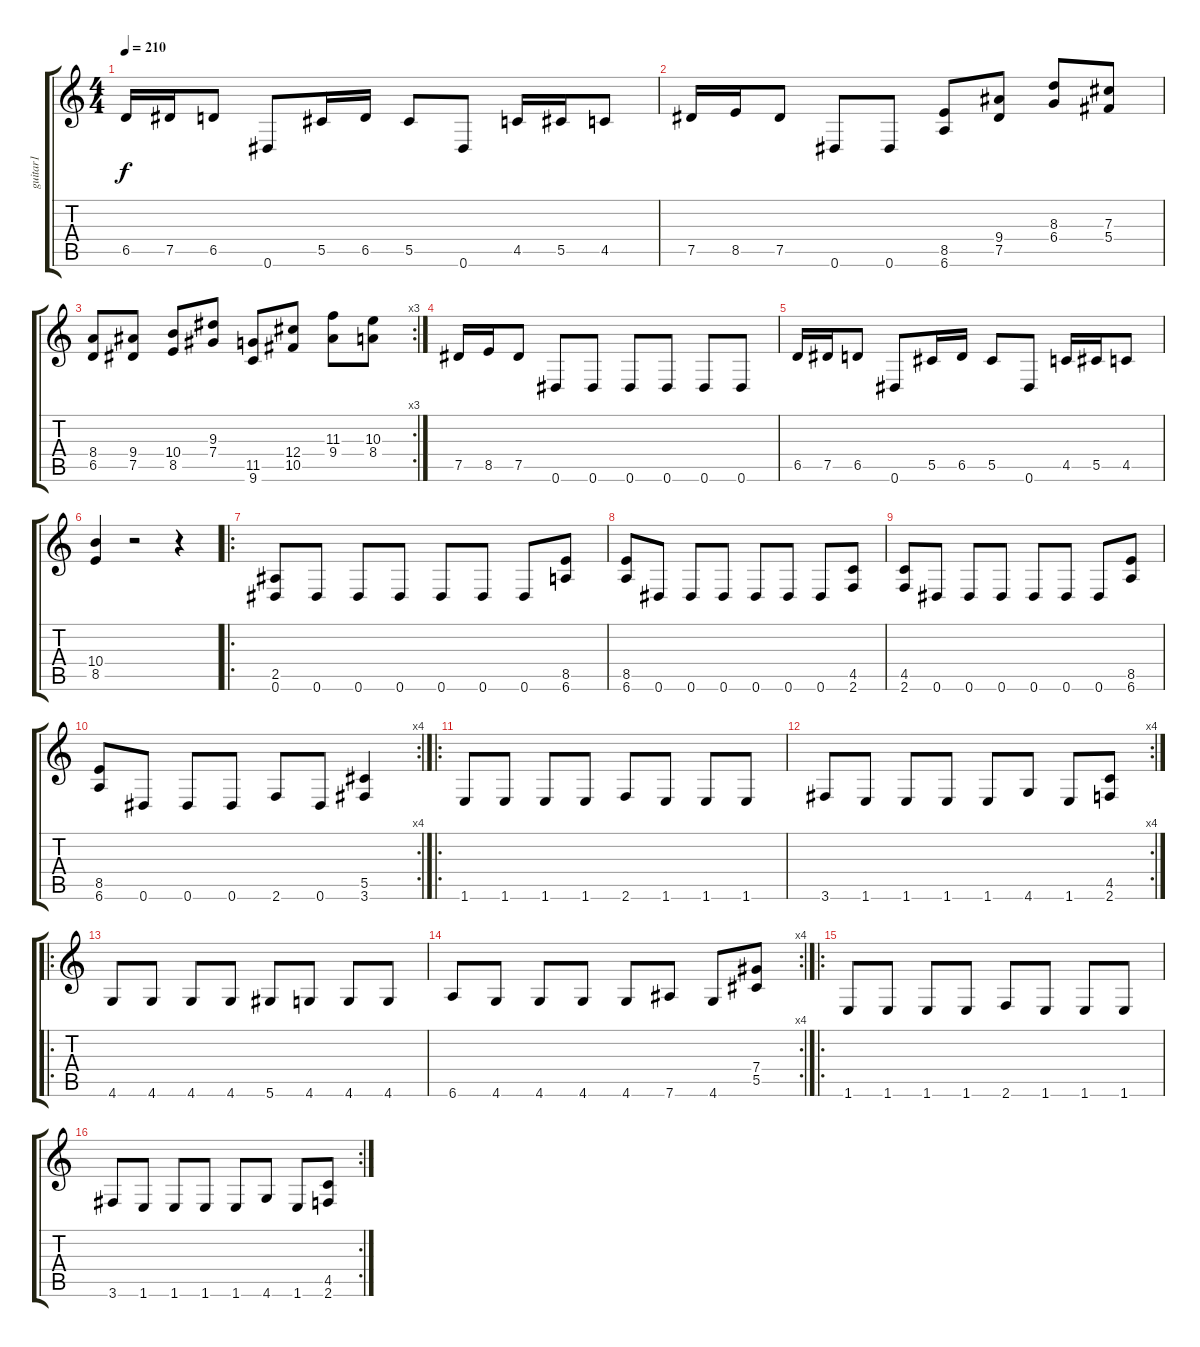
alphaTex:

\track ("guitar1" "guitar1") {instrument overdrivenguitar}
\staff {score tabs}
\tuning (Eb4 Bb3 Gb3 Db3 Ab2 Eb2) {hide}
\ts (4 4)
\tempo 210
\clef g2
\ks c
6.5.16{dy f} 7.5.16 6.5.8 0.6.8 5.5.16 6.5.16 5.5.8 0.6.8 4.5.16 5.5.16 4.5.8 |
7.5.16 8.5.16 7.5.8 0.6.8 0.6.8 (8.5 6.6).8 (9.4 7.5).8 (8.3 6.4).8 (7.3 5.4).8 |
\rc 3
(8.4 6.5).8 (9.4 7.5).8 (10.4 8.5).8 (9.3 7.4).8 (11.5 9.6).8 (12.4 10.5).8 (11.3 9.4).8 (10.3 8.4).8 |
7.5.16 8.5.16 7.5.8 0.6.8 0.6.8 0.6.8 0.6.8 0.6.8 0.6.8 |
6.5.16 7.5.16 6.5.8 0.6.8 5.5.16 6.5.16 5.5.8 0.6.8 4.5.16 5.5.16 4.5.8 |
(10.4 8.5).4 r.2 r.4 |
\ro
(2.5 0.6).8 0.6.8 0.6.8 0.6.8 0.6.8 0.6.8 0.6.8 (8.5 6.6).8 |
(8.5 6.6).8 0.6.8 0.6.8 0.6.8 0.6.8 0.6.8 0.6.8 (4.5 2.6).8 |
(4.5 2.6).8 0.6.8 0.6.8 0.6.8 0.6.8 0.6.8 0.6.8 (8.5 6.6).8 |
\rc 4
(8.5 6.6).8 0.6.8 0.6.8 0.6.8 2.6.8 0.6.8 (5.5 3.6).4 |
\ro
1.6.8 1.6.8 1.6.8 1.6.8 2.6.8 1.6.8 1.6.8 1.6.8 |
\rc 4
3.6.8 1.6.8 1.6.8 1.6.8 1.6.8 4.6.8 1.6.8 (4.5 2.6).8 |
\ro
4.6.8 4.6.8 4.6.8 4.6.8 5.6.8 4.6.8 4.6.8 4.6.8 |
\rc 4
6.6.8 4.6.8 4.6.8 4.6.8 4.6.8 7.6.8 4.6.8 (7.4 5.5).8 |
\ro
1.6.8 1.6.8 1.6.8 1.6.8 2.6.8 1.6.8 1.6.8 1.6.8 |
\rc 2
3.6.8 1.6.8 1.6.8 1.6.8 1.6.8 4.6.8 1.6.8 (4.5 2.6).8
